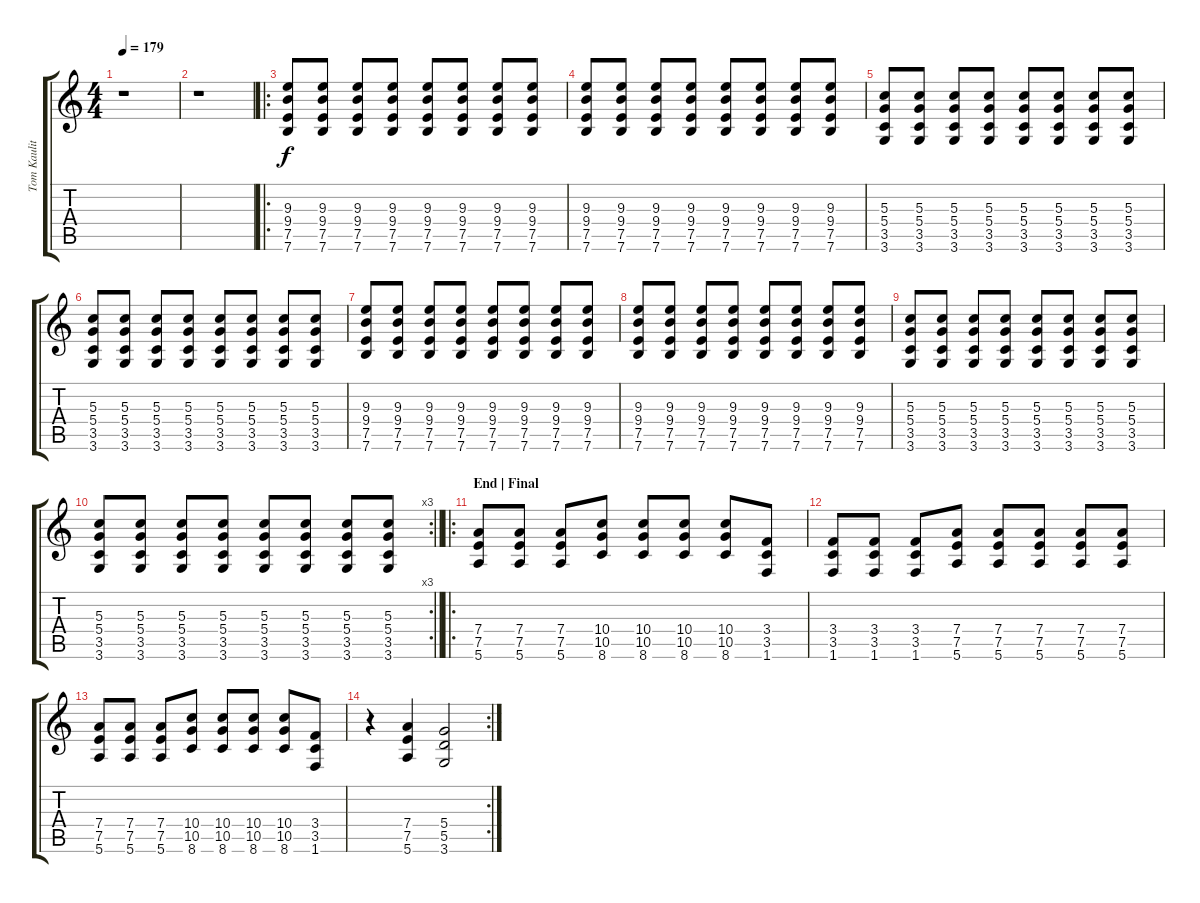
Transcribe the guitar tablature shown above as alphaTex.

\track ("Tom Kaulitz (1st)" "Tom Kaulit") {instrument overdrivenguitar}
\staff {score tabs}
\tuning (E4 B3 G3 D3 A2 E2) {hide}
\ts (4 4)
\tempo 179
\clef g2
\ks c
r.1{dy f} |
r.1 |
\ro
(9.3 9.4 7.5 7.6).8 (9.3 9.4 7.5 7.6).8 (9.3 9.4 7.5 7.6).8 (9.3 9.4 7.5 7.6).8 (9.3 9.4 7.5 7.6).8 (9.3 9.4 7.5 7.6).8 (9.3 9.4 7.5 7.6).8 (9.3 9.4 7.5 7.6).8 |
(9.3 9.4 7.5 7.6).8 (9.3 9.4 7.5 7.6).8 (9.3 9.4 7.5 7.6).8 (9.3 9.4 7.5 7.6).8 (9.3 9.4 7.5 7.6).8 (9.3 9.4 7.5 7.6).8 (9.3 9.4 7.5 7.6).8 (9.3 9.4 7.5 7.6).8 |
(5.3 5.4 3.5 3.6).8 (5.3 5.4 3.5 3.6).8 (5.3 5.4 3.5 3.6).8 (5.3 5.4 3.5 3.6).8 (5.3 5.4 3.5 3.6).8 (5.3 5.4 3.5 3.6).8 (5.3 5.4 3.5 3.6).8 (5.3 5.4 3.5 3.6).8 |
(5.3 5.4 3.5 3.6).8 (5.3 5.4 3.5 3.6).8 (5.3 5.4 3.5 3.6).8 (5.3 5.4 3.5 3.6).8 (5.3 5.4 3.5 3.6).8 (5.3 5.4 3.5 3.6).8 (5.3 5.4 3.5 3.6).8 (5.3 5.4 3.5 3.6).8 |
(9.3 9.4 7.5 7.6).8 (9.3 9.4 7.5 7.6).8 (9.3 9.4 7.5 7.6).8 (9.3 9.4 7.5 7.6).8 (9.3 9.4 7.5 7.6).8 (9.3 9.4 7.5 7.6).8 (9.3 9.4 7.5 7.6).8 (9.3 9.4 7.5 7.6).8 |
(9.3 9.4 7.5 7.6).8 (9.3 9.4 7.5 7.6).8 (9.3 9.4 7.5 7.6).8 (9.3 9.4 7.5 7.6).8 (9.3 9.4 7.5 7.6).8 (9.3 9.4 7.5 7.6).8 (9.3 9.4 7.5 7.6).8 (9.3 9.4 7.5 7.6).8 |
(5.3 5.4 3.5 3.6).8 (5.3 5.4 3.5 3.6).8 (5.3 5.4 3.5 3.6).8 (5.3 5.4 3.5 3.6).8 (5.3 5.4 3.5 3.6).8 (5.3 5.4 3.5 3.6).8 (5.3 5.4 3.5 3.6).8 (5.3 5.4 3.5 3.6).8 |
\rc 3
\barLineRight lightlight
(5.3 5.4 3.5 3.6).8 (5.3 5.4 3.5 3.6).8 (5.3 5.4 3.5 3.6).8 (5.3 5.4 3.5 3.6).8 (5.3 5.4 3.5 3.6).8 (5.3 5.4 3.5 3.6).8 (5.3 5.4 3.5 3.6).8 (5.3 5.4 3.5 3.6).8 |
\ro
\section ("" "End | Final")
(7.4 7.5 5.6).8 (7.4 7.5 5.6).8 (7.4 7.5 5.6).8 (10.4 10.5 8.6).8 (10.4 10.5 8.6).8 (10.4 10.5 8.6).8 (10.4 10.5 8.6).8 (3.4 3.5 1.6).8 |
(3.4 3.5 1.6).8 (3.4 3.5 1.6).8 (3.4 3.5 1.6).8 (7.4 7.5 5.6).8 (7.4 7.5 5.6).8 (7.4 7.5 5.6).8 (7.4 7.5 5.6).8 (7.4 7.5 5.6).8 |
(7.4 7.5 5.6).8 (7.4 7.5 5.6).8 (7.4 7.5 5.6).8 (10.4 10.5 8.6).8 (10.4 10.5 8.6).8 (10.4 10.5 8.6).8 (10.4 10.5 8.6).8 (3.4 3.5 1.6).8 |
\rc 2
r.4 (7.4 7.5 5.6).4 (5.4 5.5 3.6).2
